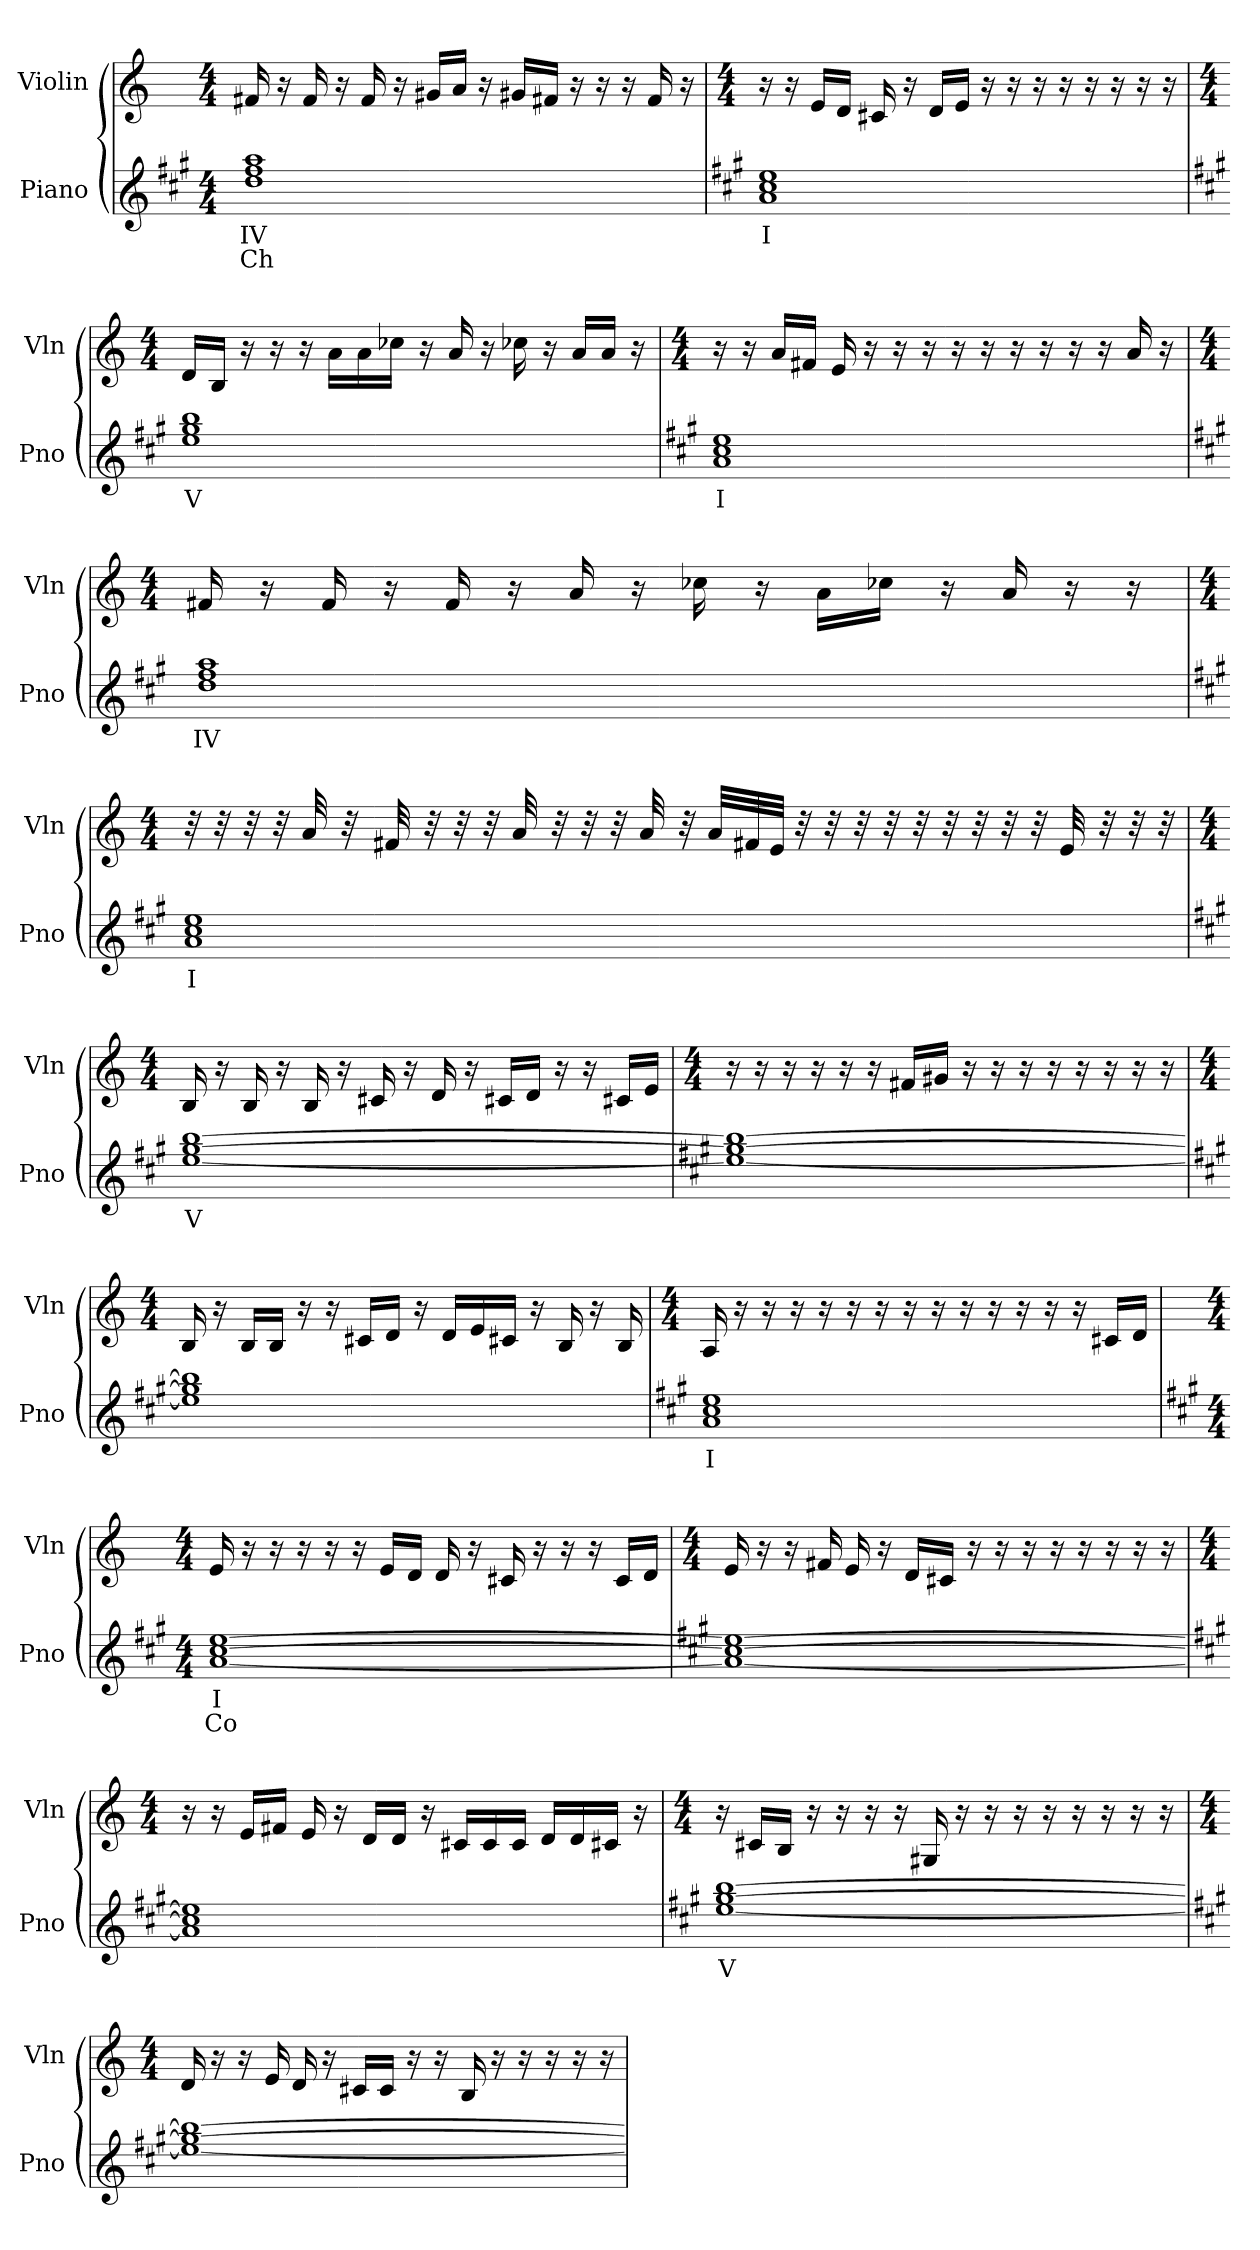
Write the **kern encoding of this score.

**kern	**text	**text	**kern
*part2	*part2	*part2	*part1
*staff2	*staff2	*staff2	*staff1
*I"Piano	*	*	*I"Violin
*I'Pno	*	*	*I'Vln
*k[f#c#g#]	*	*	*
*A:	*	*	*
*M4/4	*	*	*M4/4
=	=	=	=
1dd 1ff# 1aa	IV	Ch	16f#X
.	.	.	16r
.	.	.	16f#
.	.	.	16r
.	.	.	16f#
.	.	.	16r
.	.	.	16g#XLL
.	.	.	16aJJ
.	.	.	16r
.	.	.	16g#XLL
.	.	.	16f#XJJ
.	.	.	16r
.	.	.	16r
.	.	.	16r
.	.	.	16f#
.	.	.	16r
=	=	=	=
*k[f#c#g#]	*	*	*
*A:	*	*	*
*	*	*	*M4/4
1a 1cc# 1ee	I	.	16r
.	.	.	16r
.	.	.	16eLL
.	.	.	16dJJ
.	.	.	16c#X
.	.	.	16r
.	.	.	16dLL
.	.	.	16eJJ
.	.	.	16r
.	.	.	16r
.	.	.	16r
.	.	.	16r
.	.	.	16r
.	.	.	16r
.	.	.	16r
.	.	.	16r
=	=	=	=
*k[f#c#g#]	*	*	*
*A:	*	*	*
*	*	*	*M4/4
1ee 1gg# 1bb	V	.	16dLL
.	.	.	16BJJ
.	.	.	16r
.	.	.	16r
.	.	.	16r
.	.	.	16aLL
.	.	.	16a
.	.	.	16cc-XJJ
.	.	.	16r
.	.	.	16a
.	.	.	16r
.	.	.	16cc-X
.	.	.	16r
.	.	.	16aLL
.	.	.	16aJJ
.	.	.	16r
=	=	=	=
*k[f#c#g#]	*	*	*
*A:	*	*	*
*	*	*	*M4/4
1a 1cc# 1ee	I	.	16r
.	.	.	16r
.	.	.	16aLL
.	.	.	16f#XJJ
.	.	.	16e
.	.	.	16r
.	.	.	16r
.	.	.	16r
.	.	.	16r
.	.	.	16r
.	.	.	16r
.	.	.	16r
.	.	.	16r
.	.	.	16r
.	.	.	16a
.	.	.	16r
=	=	=	=
*k[f#c#g#]	*	*	*
*A:	*	*	*
*	*	*	*M4/4
1dd 1ff# 1aa	IV	.	16f#X
.	.	.	16r
.	.	.	16f#
.	.	.	16r
.	.	.	16f#
.	.	.	16r
.	.	.	16a
.	.	.	16r
.	.	.	16cc-X
.	.	.	16r
.	.	.	16aLL
.	.	.	16cc-XJJ
.	.	.	16r
.	.	.	16a
.	.	.	16r
.	.	.	16r
=	=	=	=
*k[f#c#g#]	*	*	*
*A:	*	*	*
*	*	*	*M4/4
1a 1cc# 1ee	I	.	32r
.	.	.	32r
.	.	.	32r
.	.	.	32r
.	.	.	32a
.	.	.	32r
.	.	.	32f#X
.	.	.	32r
.	.	.	32r
.	.	.	32r
.	.	.	32a
.	.	.	32r
.	.	.	32r
.	.	.	32r
.	.	.	32a
.	.	.	32r
.	.	.	32aLLL
.	.	.	32f#X
.	.	.	32eJJJ
.	.	.	32r
.	.	.	32r
.	.	.	32r
.	.	.	32r
.	.	.	32r
.	.	.	32r
.	.	.	32r
.	.	.	32r
.	.	.	32r
.	.	.	32e
.	.	.	32r
.	.	.	32r
.	.	.	32r
=	=	=	=
*k[f#c#g#]	*	*	*
*A:	*	*	*
*	*	*	*M4/4
[1ee [1gg# [1bb	V	.	16B
.	.	.	16r
.	.	.	16B
.	.	.	16r
.	.	.	16B
.	.	.	16r
.	.	.	16c#X
.	.	.	16r
.	.	.	16d
.	.	.	16r
.	.	.	16c#XLL
.	.	.	16dJJ
.	.	.	16r
.	.	.	16r
.	.	.	16c#XLL
.	.	.	16eJJ
=	=	=	=
*k[f#c#g#]	*	*	*
*A:	*	*	*
*	*	*	*M4/4
1ee_ 1gg#_ 1bb_	.	.	16r
.	.	.	16r
.	.	.	16r
.	.	.	16r
.	.	.	16r
.	.	.	16r
.	.	.	16f#XLL
.	.	.	16g#XJJ
.	.	.	16r
.	.	.	16r
.	.	.	16r
.	.	.	16r
.	.	.	16r
.	.	.	16r
.	.	.	16r
.	.	.	16r
=	=	=	=
*k[f#c#g#]	*	*	*
*A:	*	*	*
*	*	*	*M4/4
1ee] 1gg#] 1bb]	.	.	16B
.	.	.	16r
.	.	.	16BLL
.	.	.	16BJJ
.	.	.	16r
.	.	.	16r
.	.	.	16c#XLL
.	.	.	16dJJ
.	.	.	16r
.	.	.	16dLL
.	.	.	16e
.	.	.	16c#XJJ
.	.	.	16r
.	.	.	16B
.	.	.	16r
.	.	.	16B
=	=	=	=
*k[f#c#g#]	*	*	*
*A:	*	*	*
*	*	*	*M4/4
1a 1cc# 1ee	I	.	16A
.	.	.	16r
.	.	.	16r
.	.	.	16r
.	.	.	16r
.	.	.	16r
.	.	.	16r
.	.	.	16r
.	.	.	16r
.	.	.	16r
.	.	.	16r
.	.	.	16r
.	.	.	16r
.	.	.	16r
.	.	.	16c#XLL
.	.	.	16dJJ
=	=	=	=
*k[f#c#g#]	*	*	*
*A:	*	*	*
*M4/4	*	*	*M4/4
[1a [1cc# [1ee	I	Co	16e
.	.	.	16r
.	.	.	16r
.	.	.	16r
.	.	.	16r
.	.	.	16r
.	.	.	16eLL
.	.	.	16dJJ
.	.	.	16d
.	.	.	16r
.	.	.	16c#X
.	.	.	16r
.	.	.	16r
.	.	.	16r
.	.	.	16c#LL
.	.	.	16dJJ
=	=	=	=
*k[f#c#g#]	*	*	*
*A:	*	*	*
*	*	*	*M4/4
1a_ 1cc#_ 1ee_	.	.	16e
.	.	.	16r
.	.	.	16r
.	.	.	16f#X
.	.	.	16e
.	.	.	16r
.	.	.	16dLL
.	.	.	16c#XJJ
.	.	.	16r
.	.	.	16r
.	.	.	16r
.	.	.	16r
.	.	.	16r
.	.	.	16r
.	.	.	16r
.	.	.	16r
=	=	=	=
*k[f#c#g#]	*	*	*
*A:	*	*	*
*	*	*	*M4/4
1a] 1cc#] 1ee]	.	.	16r
.	.	.	16r
.	.	.	16eLL
.	.	.	16f#XJJ
.	.	.	16e
.	.	.	16r
.	.	.	16dLL
.	.	.	16dJJ
.	.	.	16r
.	.	.	16c#XLL
.	.	.	16c#
.	.	.	16c#JJ
.	.	.	16dLL
.	.	.	16d
.	.	.	16c#XJJ
.	.	.	16r
=	=	=	=
*k[f#c#g#]	*	*	*
*A:	*	*	*
*	*	*	*M4/4
[1ee [1gg# [1bb	V	.	16r
.	.	.	16c#XLL
.	.	.	16BJJ
.	.	.	16r
.	.	.	16r
.	.	.	16r
.	.	.	16r
.	.	.	16G#X
.	.	.	16r
.	.	.	16r
.	.	.	16r
.	.	.	16r
.	.	.	16r
.	.	.	16r
.	.	.	16r
.	.	.	16r
=	=	=	=
*k[f#c#g#]	*	*	*
*A:	*	*	*
*	*	*	*M4/4
1ee_ 1gg#_ 1bb_	.	.	16d
.	.	.	16r
.	.	.	16r
.	.	.	16e
.	.	.	16d
.	.	.	16r
.	.	.	16c#XLL
.	.	.	16c#JJ
.	.	.	16r
.	.	.	16r
.	.	.	16B
.	.	.	16r
.	.	.	16r
.	.	.	16r
.	.	.	16r
.	.	.	16r
=	=	=	=
*-	*-	*-	*-
